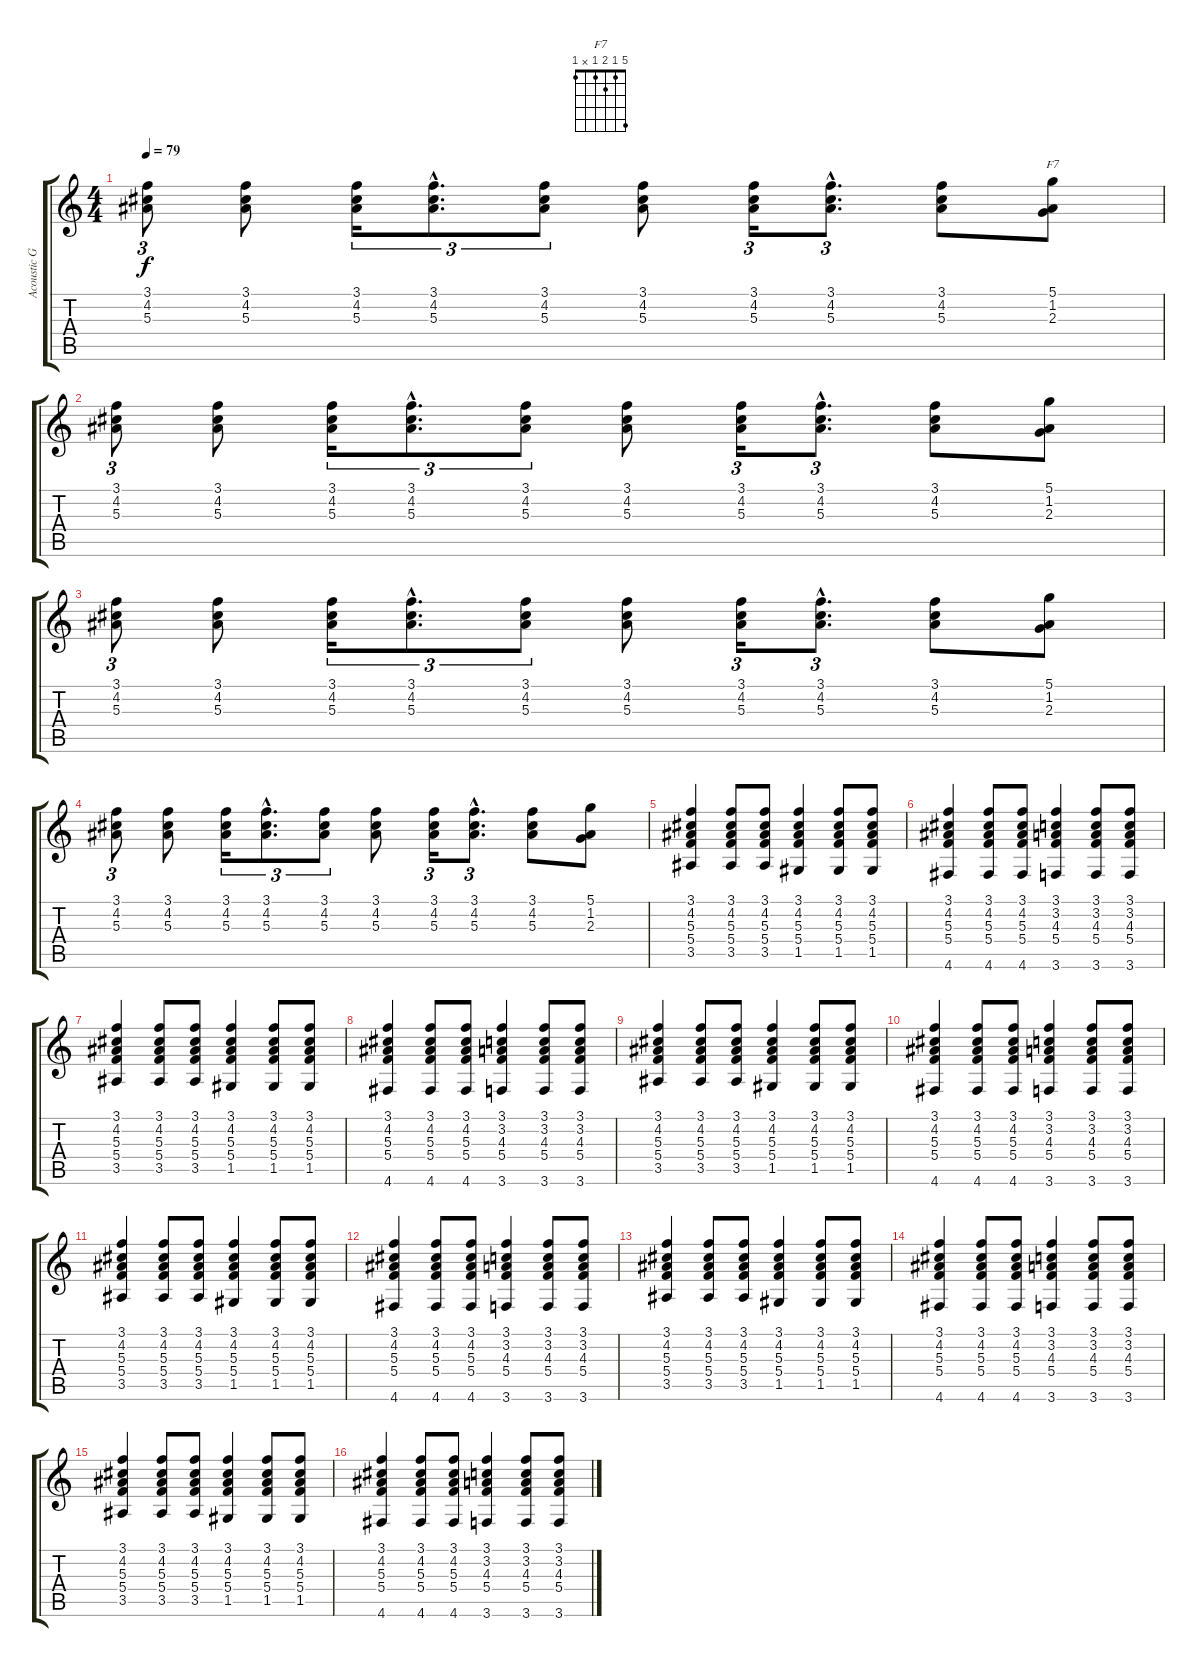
\track ("Acoustic Guitar" "Acoustic G") {instrument acousticguitarsteel}
\staff {score tabs}
\tuning (D4 A3 F3 C3 G2 D2) {hide}
\chord ("F7" 5 1 2 1 x 1)
\ts (4 4)
\tempo 79
\clef g2
\ks c
(3.1 4.2 5.3).8{tu (3 2) dy f} (3.1 4.2 5.3).8 (3.1 4.2 5.3).16{tu (3 2)} (3.1{hac} 4.2{hac} 5.3{hac}).8{d tu (3 2)} (3.1 4.2 5.3).8{tu (3 2)} (3.1 4.2 5.3).8 (3.1 4.2 5.3).16{tu (3 2)} (3.1{hac} 4.2{hac} 5.3{hac}).8{d tu (3 2)} (3.1 4.2 5.3).8 (5.1 1.2 2.3).8{ch "F7"} |
(3.1 4.2 5.3).8{tu (3 2)} (3.1 4.2 5.3).8 (3.1 4.2 5.3).16{tu (3 2)} (3.1{hac} 4.2{hac} 5.3{hac}).8{d tu (3 2)} (3.1 4.2 5.3).8{tu (3 2)} (3.1 4.2 5.3).8 (3.1 4.2 5.3).16{tu (3 2)} (3.1{hac} 4.2{hac} 5.3{hac}).8{d tu (3 2)} (3.1 4.2 5.3).8 (5.1 1.2 2.3).8 |
(3.1 4.2 5.3).8{tu (3 2)} (3.1 4.2 5.3).8 (3.1 4.2 5.3).16{tu (3 2)} (3.1{hac} 4.2{hac} 5.3{hac}).8{d tu (3 2)} (3.1 4.2 5.3).8{tu (3 2)} (3.1 4.2 5.3).8 (3.1 4.2 5.3).16{tu (3 2)} (3.1{hac} 4.2{hac} 5.3{hac}).8{d tu (3 2)} (3.1 4.2 5.3).8 (5.1 1.2 2.3).8 |
(3.1 4.2 5.3).8{tu (3 2)} (3.1 4.2 5.3).8 (3.1 4.2 5.3).16{tu (3 2)} (3.1{hac} 4.2{hac} 5.3{hac}).8{d tu (3 2)} (3.1 4.2 5.3).8{tu (3 2)} (3.1 4.2 5.3).8 (3.1 4.2 5.3).16{tu (3 2)} (3.1{hac} 4.2{hac} 5.3{hac}).8{d tu (3 2)} (3.1 4.2 5.3).8 (5.1 1.2 2.3).8 |
(3.1 4.2 5.3 5.4 3.5).4 (3.1 4.2 5.3 5.4 3.5).8 (3.1 4.2 5.3 5.4 3.5).8 (3.1 4.2 5.3 5.4 1.5).4 (3.1 4.2 5.3 5.4 1.5).8 (3.1 4.2 5.3 5.4 1.5).8 |
(3.1 4.2 5.3 5.4 4.6).4 (3.1 4.2 5.3 5.4 4.6).8 (3.1 4.2 5.3 5.4 4.6).8 (3.1 3.2 4.3 5.4 3.6).4 (3.1 3.2 4.3 5.4 3.6).8 (3.1 3.2 4.3 5.4 3.6).8 |
(3.1 4.2 5.3 5.4 3.5).4 (3.1 4.2 5.3 5.4 3.5).8 (3.1 4.2 5.3 5.4 3.5).8 (3.1 4.2 5.3 5.4 1.5).4 (3.1 4.2 5.3 5.4 1.5).8 (3.1 4.2 5.3 5.4 1.5).8 |
(3.1 4.2 5.3 5.4 4.6).4 (3.1 4.2 5.3 5.4 4.6).8 (3.1 4.2 5.3 5.4 4.6).8 (3.1 3.2 4.3 5.4 3.6).4 (3.1 3.2 4.3 5.4 3.6).8 (3.1 3.2 4.3 5.4 3.6).8 |
(3.1 4.2 5.3 5.4 3.5).4 (3.1 4.2 5.3 5.4 3.5).8 (3.1 4.2 5.3 5.4 3.5).8 (3.1 4.2 5.3 5.4 1.5).4 (3.1 4.2 5.3 5.4 1.5).8 (3.1 4.2 5.3 5.4 1.5).8 |
(3.1 4.2 5.3 5.4 4.6).4 (3.1 4.2 5.3 5.4 4.6).8 (3.1 4.2 5.3 5.4 4.6).8 (3.1 3.2 4.3 5.4 3.6).4 (3.1 3.2 4.3 5.4 3.6).8 (3.1 3.2 4.3 5.4 3.6).8 |
(3.1 4.2 5.3 5.4 3.5).4 (3.1 4.2 5.3 5.4 3.5).8 (3.1 4.2 5.3 5.4 3.5).8 (3.1 4.2 5.3 5.4 1.5).4 (3.1 4.2 5.3 5.4 1.5).8 (3.1 4.2 5.3 5.4 1.5).8 |
(3.1 4.2 5.3 5.4 4.6).4 (3.1 4.2 5.3 5.4 4.6).8 (3.1 4.2 5.3 5.4 4.6).8 (3.1 3.2 4.3 5.4 3.6).4 (3.1 3.2 4.3 5.4 3.6).8 (3.1 3.2 4.3 5.4 3.6).8 |
(3.1 4.2 5.3 5.4 3.5).4 (3.1 4.2 5.3 5.4 3.5).8 (3.1 4.2 5.3 5.4 3.5).8 (3.1 4.2 5.3 5.4 1.5).4 (3.1 4.2 5.3 5.4 1.5).8 (3.1 4.2 5.3 5.4 1.5).8 |
(3.1 4.2 5.3 5.4 4.6).4 (3.1 4.2 5.3 5.4 4.6).8 (3.1 4.2 5.3 5.4 4.6).8 (3.1 3.2 4.3 5.4 3.6).4 (3.1 3.2 4.3 5.4 3.6).8 (3.1 3.2 4.3 5.4 3.6).8 |
(3.1 4.2 5.3 5.4 3.5).4 (3.1 4.2 5.3 5.4 3.5).8 (3.1 4.2 5.3 5.4 3.5).8 (3.1 4.2 5.3 5.4 1.5).4 (3.1 4.2 5.3 5.4 1.5).8 (3.1 4.2 5.3 5.4 1.5).8 |
(3.1 4.2 5.3 5.4 4.6).4 (3.1 4.2 5.3 5.4 4.6).8 (3.1 4.2 5.3 5.4 4.6).8 (3.1 3.2 4.3 5.4 3.6).4 (3.1 3.2 4.3 5.4 3.6).8 (3.1 3.2 4.3 5.4 3.6).8
